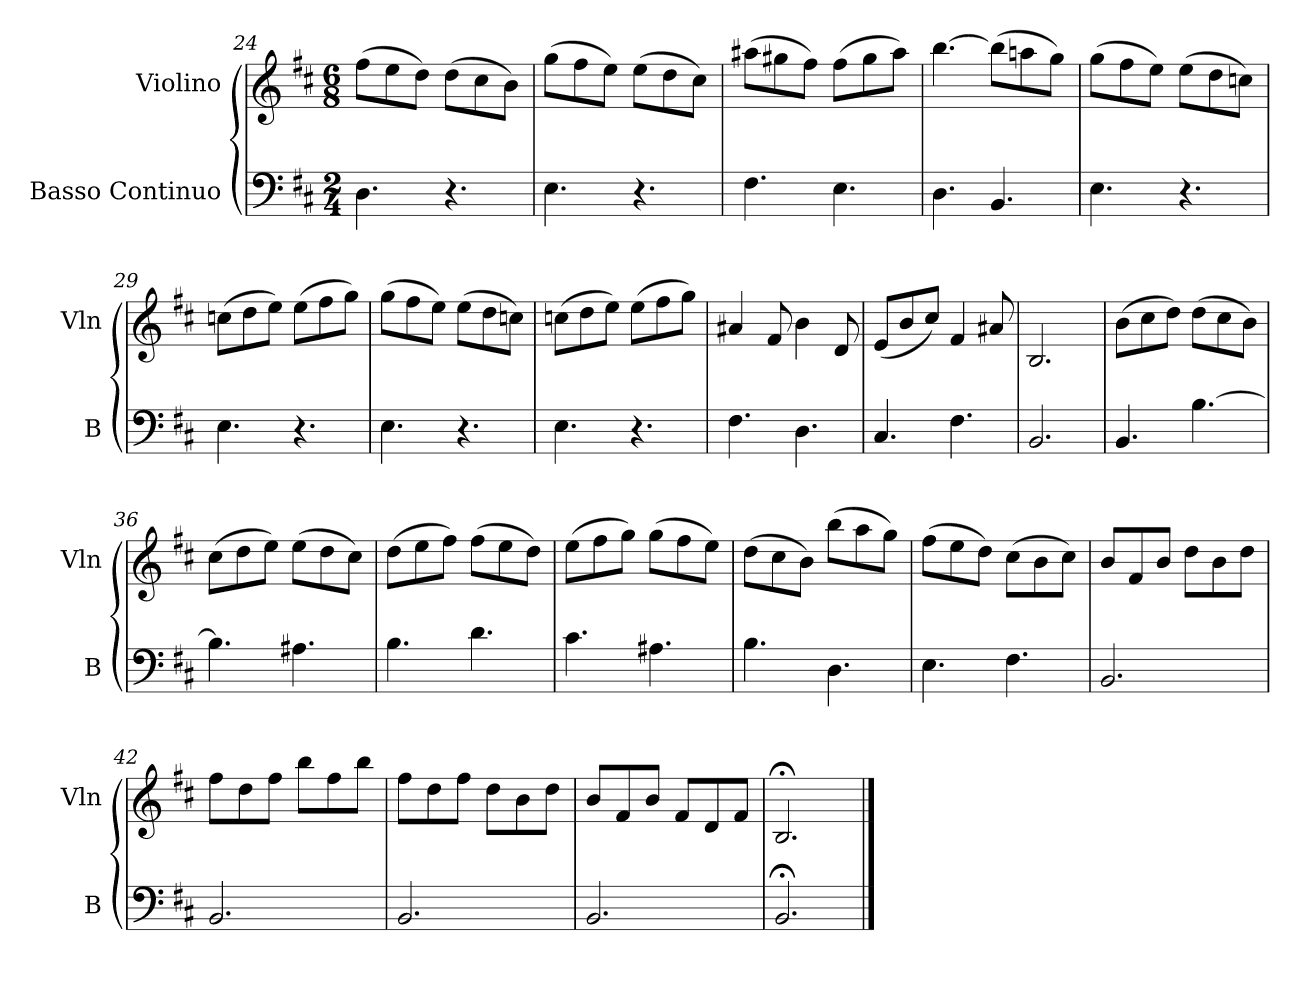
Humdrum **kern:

**kern	**kern
*part2	*part1
*staff2	*staff1
*I"Basso Continuo	*I"Violino
*I'B	*I'Vln
*clefF4	*clefG2
*k[f#c#]	*k[f#c#]
*b:	*b:
*M2/4	*M6/8
=24	=24
4.D\	(8ff#\L
.	8ee\
.	8dd\J)
4.r	(8dd\L
.	8cc#\
.	8b\J)
=25	=25
4.E\	(8gg\L
.	8ff#\
.	8ee\J)
4.r	(8ee\L
.	8dd\
.	8cc#\J)
=26	=26
4.F#\	(8aa#X\L
.	8gg#X\
.	8ff#\J)
4.E\	(8ff#\L
.	8gg#\
.	8aa#\J)
=27	=27
4.D\	[4.bb\
4.BB/	(8bb\L]
.	8aan\
.	8gg\J)
=28	=28
4.E\	(8gg\L
.	8ff#\
.	8ee\J)
4.r	(8ee\L
.	8dd\
.	8ccn\J)
=29	=29
4.E\	(8ccn\L
.	8dd\
.	8ee\J)
4.r	(8ee\L
.	8ff#\
.	8gg\J)
=30	=30
4.E\	(8gg\L
.	8ff#\
.	8ee\J)
4.r	(8ee\L
.	8dd\
.	8ccn\J)
=31	=31
4.E\	(8ccn\L
.	8dd\
.	8ee\J)
4.r	(8ee\L
.	8ff#\
.	8gg\J)
=32	=32
4.F#\	4a#X/
.	8f#/
4.D\	4b\
.	8d/
=33	=33
4.C#/	(8e/L
.	8b/
.	8cc#/J)
4.F#\	4f#/
.	8a#X/
=34	=34
2.BB/	2.B/
=35	=35
4.BB/	(8b\L
.	8cc#\
.	8dd\J)
[4.B\	(8dd\L
.	8cc#\
.	8b\J)
=36	=36
4.B\]	(8cc#\L
.	8dd\
.	8ee\J)
4.A#X\	(8ee\L
.	8dd\
.	8cc#\J)
=37	=37
4.B\	(8dd\L
.	8ee\
.	8ff#\J)
4.d\	(8ff#\L
.	8ee\
.	8dd\J)
=38	=38
4.c#\	(8ee\L
.	8ff#\
.	8gg\J)
4.A#X\	(8gg\L
.	8ff#\
.	8ee\J)
=39	=39
4.B\	(8dd\L
.	8cc#\
.	8b\J)
4.D\	(8bb\L
.	8aa\
.	8gg\J)
=40	=40
4.E\	(8ff#\L
.	8ee\
.	8dd\J)
4.F#\	(8cc#\L
.	8b\
.	8cc#\J)
=41	=41
2.BB/	8b/L
.	8f#/
.	8b/J
.	8dd\L
.	8b\
.	8dd\J
=42	=42
2.BB/	8ff#\L
.	8dd\
.	8ff#\J
.	8bb\L
.	8ff#\
.	8bb\J
=43	=43
2.BB/	8ff#\L
.	8dd\
.	8ff#\J
.	8dd\L
.	8b\
.	8dd\J
=44	=44
2.BB/	8b/L
.	8f#/
.	8b/J
.	8f#/L
.	8d/
.	8f#/J
=45	=45
2.BB;</	2.B;</
==	==
*-	*-
